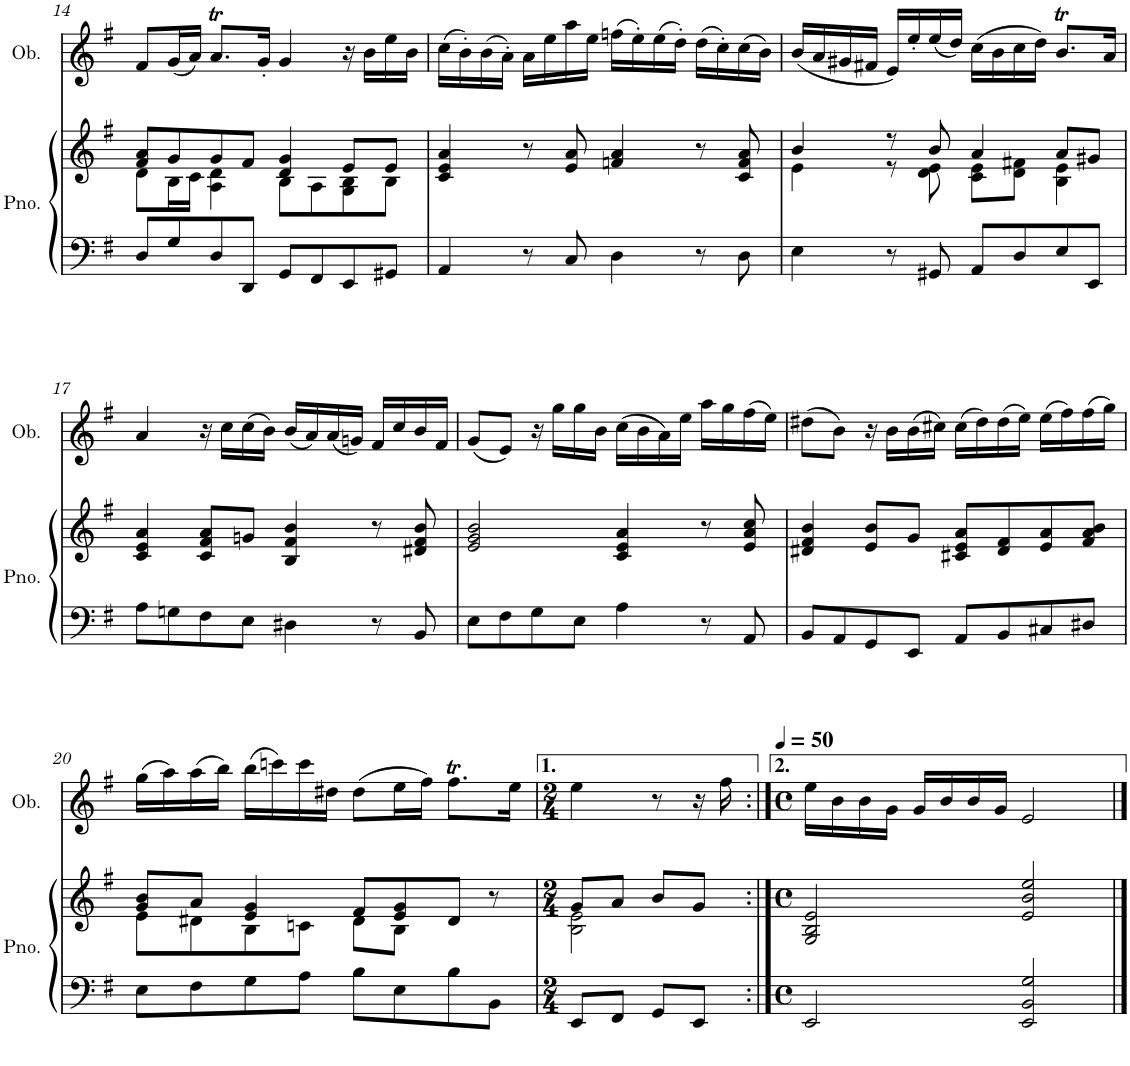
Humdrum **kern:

**kern	**kern	**kern
*part2	*part2	*part1
*staff3	*staff2	*staff1
*I"Piano	*	*I"Oboe
*I'Pno.	*	*I'Ob.
!!LO:PB:g=z
*clefF4	*clefG2	*clefG2
*k[f#]	*k[f#]	*k[f#]
*M4/4	*M4/4	*M4/4
=14	=14	=14
*	*^	*
8D/L	8f#/ 8a/L	8d\L	8f#/L
8G/	8g/	16B\L	(16g/L
.	.	16c\JJ	16a/JJ)
8D/	8g/	4A\ 4d\	8.aT/L
8DD/J	8f#/J	.	.
.	.	.	16g'/Jk
8GG/L	4d/ 4g/	8B\L	4g/
8FF#/	.	8A\	.
8EE/	8e/L	8G\ 8B\	16r
.	.	.	16b\LL
8GG#X/J	8e/J	8B\J	16ee\
.	.	.	16b\JJ
*	*v	*v	*
=15	=15	=15
4AA/	4c/ 4e/ 4a/	(16cc\LL
.	.	16b'\)
.	.	(16b\
.	.	16a'\JJ)
8r	8r	16a\LL
.	.	16ee\
8C/	8e/ 8a/	16aa\
.	.	16ee\JJ
4D\	4fn/ 4a/	(16ffn\LL
.	.	16ee'\)
.	.	(16ee\
.	.	16dd'\JJ)
8r	8r	(16dd\LL
.	.	16cc'\)
8D\	8c/ 8f/ 8a/	(16cc\
.	.	16b\JJ)
=16	=16	=16
*	*^	*
4E\	4b/	4e\	(16b/LL
.	.	.	16a/
.	.	.	16g#X/
.	.	.	16f#X/JJ
8r	8r	8r	16e/LL)
.	.	.	16ee'/
8GG#X/	8b/	8d\ 8e\	(16ee/
.	.	.	16dd/JJ)
8AA/L	4a/	8c\ 8e\L	(16cc\LL
.	.	.	16b\
8D/	.	8d\ 8f#X\J	16cc\
.	.	.	16dd\JJ)
8E/	8a/L	4B\ 4e\	8.bt/L
8EE/J	8g#X/J	.	.
.	.	.	16a/Jk
*	*v	*v	*
!!LO:LB:g=z
=17	=17	=17
8A\L	4c/ 4e/ 4a/	4a/
8Gn\	.	.
8F#\	8c/ 8f#/ 8a/L	16r
.	.	16cc\LL
8E\J	8gn/J	(16cc\
.	.	16b\JJ)
4D#X\	4B/ 4f#/ 4b/	(16b/LL
.	.	16a/)
.	.	(16a/
.	.	16gn/JJ)
8r	8r	16f#/LL
.	.	16cc/
8BB/	8d#X/ 8f#/ 8b/	16b/
.	.	16f#/JJ
=18	=18	=18
8E\L	2e/ 2g/ 2b/	(8g/L
8F#\	.	8e/J)
8G\	.	16r
.	.	16gg\LL
8E\J	.	16gg\
.	.	16b\JJ
4A\	4c/ 4e/ 4a/	(16cc\LL
.	.	16b\
.	.	16a\)
.	.	16ee\JJ
8r	8r	16aa\LL
.	.	16gg\
8AA/	8e/ 8a/ 8cc/	(16ff#\
.	.	16ee\JJ)
=19	=19	=19
8BB/L	4d#X/ 4f#/ 4b/	(8dd#X\L
8AA/	.	8b\J)
8GG/	8e/ 8b/L	16r
.	.	16b\LL
8EE/J	8g/J	(16b\
.	.	16cc#X\JJ)
8AA/L	8c#X/ 8e/ 8a/L	(16cc#\LL
.	.	16dd#\)
8BB/	8d#/ 8f#/	(16dd#\
.	.	16ee\JJ)
8C#X/	8e/ 8a/	(16ee\LL
.	.	16ff#\)
8D#X/J	8f#/ 8a/ 8b/J	(16ff#\
.	.	16gg\JJ)
!!LO:LB:g=z
=20	=20	=20
*	*^	*
8E\L	8g/ 8b/L	8e\L	(16gg\LL
.	.	.	16aa\)
8F#\	8a/J	8d#X\	(16aa\
.	.	.	16bb\JJ)
8G\	4e/ 4g/	8B\	(16bb\LL
.	.	.	16cccn\)
8A\J	.	8cn\J	16ccc\
.	.	.	16dd#X\JJ
8B\L	8f#/L	8d#\L	(8dd#\L
8E\	8e/ 8g/	8B\J	16ee\L
.	.	.	16ff#\JJ)
8B\	8d#/J	4ryy	8.ff#t\L
8BB\J	8r	.	.
.	.	.	16ee\Jk
=21	=21	=21	=21
*M2/4	*M2/4	*	*M2/4
8EE/L	8g/L	2B\ 2e\	4ee\
8FF#/J	8a/J	.	.
8GG/L	8b/L	.	8r
8EE/J	8g/J	.	16r
.	.	.	16ff#\
*	*v	*v	*
=22:|!	=22:|!	=22:|!
*M4/4	*M4/4	*M4/4
*met(c)	*met(c)	*met(c)
*	*	*MM50
2EE/	2G/ 2B/ 2e/	16ee\LL
.	.	16b\
.	.	16b\
.	.	16g\JJ
.	.	16g/LL
.	.	16b/
.	.	16b/
.	.	16g/JJ
2EE/ 2BB/ 2G/	2e/ 2b/ 2ee/	2e/
==	==	==
*-	*-	*-
